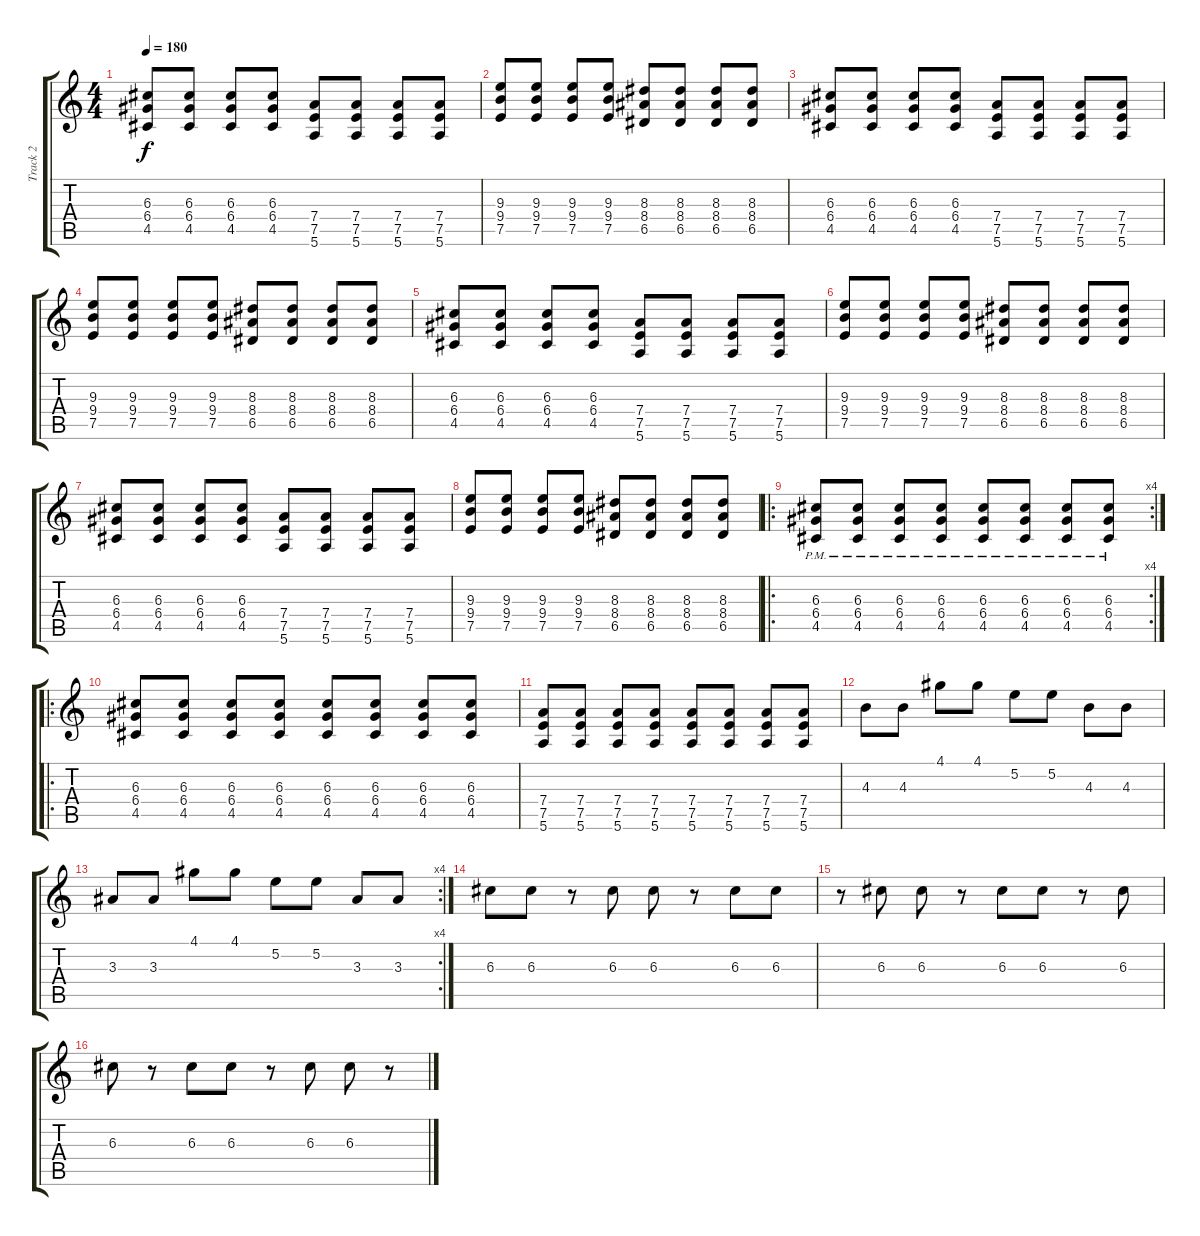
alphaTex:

\track ("Track 2" "Track 2") {instrument overdrivenguitar}
\staff {score tabs}
\tuning (E4 B3 G3 D3 A2 E2) {hide}
\ts (4 4)
\tempo 180
\clef g2
\ks c
(6.3 6.4 4.5).8{dy f} (6.3 6.4 4.5).8 (6.3 6.4 4.5).8 (6.3 6.4 4.5).8 (7.4 7.5 5.6).8 (7.4 7.5 5.6).8 (7.4 7.5 5.6).8 (7.4 7.5 5.6).8 |
(9.3 9.4 7.5).8 (9.3 9.4 7.5).8 (9.3 9.4 7.5).8 (9.3 9.4 7.5).8 (8.3 8.4 6.5).8 (8.3 8.4 6.5).8 (8.3 8.4 6.5).8 (8.3 8.4 6.5).8 |
(6.3 6.4 4.5).8 (6.3 6.4 4.5).8 (6.3 6.4 4.5).8 (6.3 6.4 4.5).8 (7.4 7.5 5.6).8 (7.4 7.5 5.6).8 (7.4 7.5 5.6).8 (7.4 7.5 5.6).8 |
(9.3 9.4 7.5).8 (9.3 9.4 7.5).8 (9.3 9.4 7.5).8 (9.3 9.4 7.5).8 (8.3 8.4 6.5).8 (8.3 8.4 6.5).8 (8.3 8.4 6.5).8 (8.3 8.4 6.5).8 |
(6.3 6.4 4.5).8 (6.3 6.4 4.5).8 (6.3 6.4 4.5).8 (6.3 6.4 4.5).8 (7.4 7.5 5.6).8 (7.4 7.5 5.6).8 (7.4 7.5 5.6).8 (7.4 7.5 5.6).8 |
(9.3 9.4 7.5).8 (9.3 9.4 7.5).8 (9.3 9.4 7.5).8 (9.3 9.4 7.5).8 (8.3 8.4 6.5).8 (8.3 8.4 6.5).8 (8.3 8.4 6.5).8 (8.3 8.4 6.5).8 |
(6.3 6.4 4.5).8 (6.3 6.4 4.5).8 (6.3 6.4 4.5).8 (6.3 6.4 4.5).8 (7.4 7.5 5.6).8 (7.4 7.5 5.6).8 (7.4 7.5 5.6).8 (7.4 7.5 5.6).8 |
(9.3 9.4 7.5).8 (9.3 9.4 7.5).8 (9.3 9.4 7.5).8 (9.3 9.4 7.5).8 (8.3 8.4 6.5).8 (8.3 8.4 6.5).8 (8.3 8.4 6.5).8 (8.3 8.4 6.5).8 |
\ro
\rc 4
(6.3{pm} 6.4{pm} 4.5{pm}).8 (6.3{pm} 6.4{pm} 4.5{pm}).8 (6.3{pm} 6.4{pm} 4.5{pm}).8 (6.3{pm} 6.4{pm} 4.5{pm}).8 (6.3{pm} 6.4{pm} 4.5{pm}).8 (6.3{pm} 6.4{pm} 4.5{pm}).8 (6.3{pm} 6.4{pm} 4.5{pm}).8 (6.3{pm} 6.4{pm} 4.5{pm}).8 |
\ro
(6.3 6.4 4.5).8 (6.3 6.4 4.5).8 (6.3 6.4 4.5).8 (6.3 6.4 4.5).8 (6.3 6.4 4.5).8 (6.3 6.4 4.5).8 (6.3 6.4 4.5).8 (6.3 6.4 4.5).8 |
(7.4 7.5 5.6).8 (7.4 7.5 5.6).8 (7.4 7.5 5.6).8 (7.4 7.5 5.6).8 (7.4 7.5 5.6).8 (7.4 7.5 5.6).8 (7.4 7.5 5.6).8 (7.4 7.5 5.6).8 |
4.3.8 4.3.8 4.1.8 4.1.8 5.2.8 5.2.8 4.3.8 4.3.8 |
\rc 4
3.3.8 3.3.8 4.1.8 4.1.8 5.2.8 5.2.8 3.3.8 3.3.8 |
6.3.8 6.3.8 r.8 6.3.8 6.3.8 r.8 6.3.8 6.3.8 |
r.8 6.3.8 6.3.8 r.8 6.3.8 6.3.8 r.8 6.3.8 |
6.3.8 r.8 6.3.8 6.3.8 r.8 6.3.8 6.3.8 r.8
